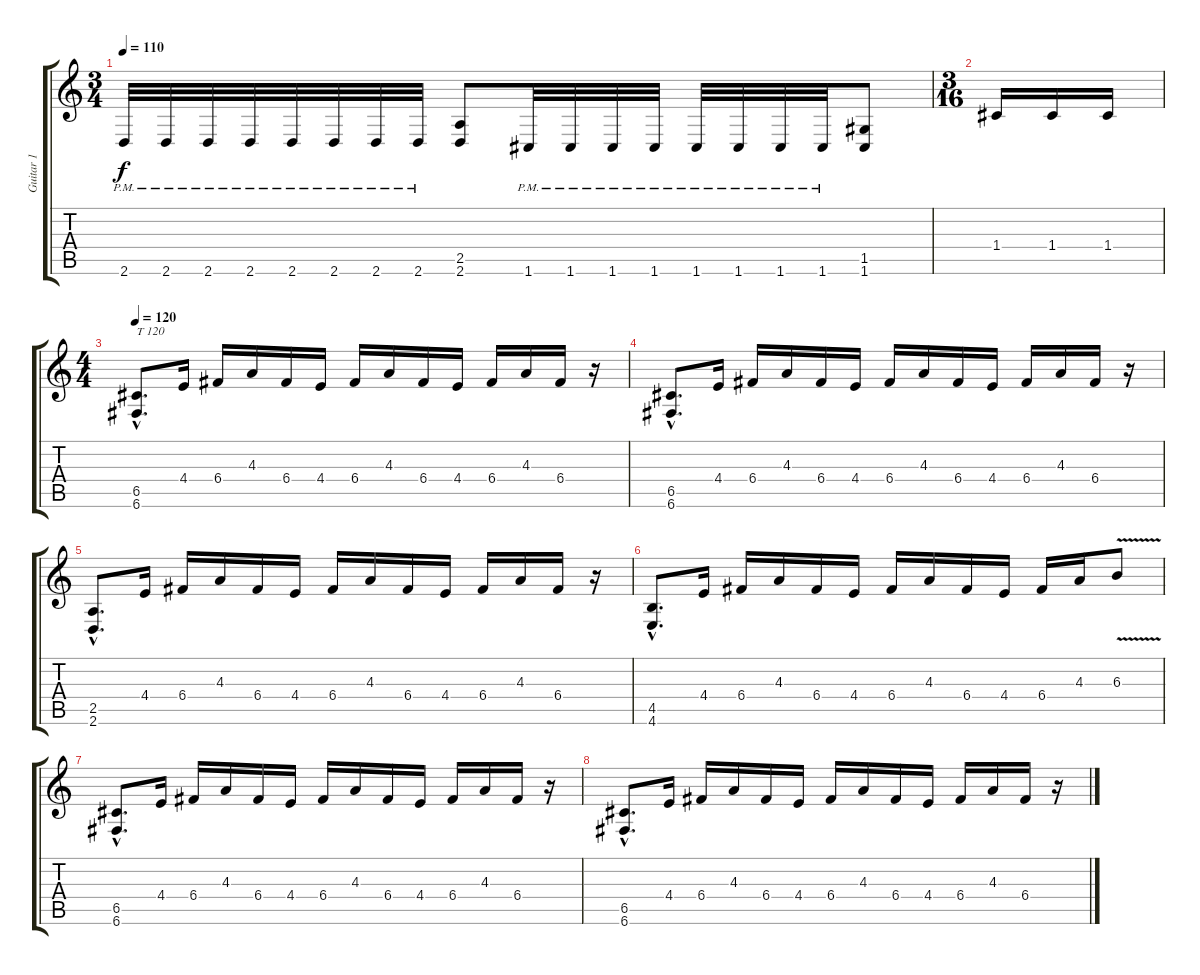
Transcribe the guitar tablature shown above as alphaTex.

\track ("Guitar 1" "Guitar 1") {instrument distortionguitar}
\staff {score tabs}
\tuning (D4 A3 F3 C3 G2 C2) {hide}
\ts (3 4)
\tempo 110
\clef g2
\ks c
2.6{pm}.32{dy f} 2.6{pm}.32 2.6{pm}.32 2.6{pm}.32 2.6{pm}.32 2.6{pm}.32 2.6{pm}.32 2.6{pm}.32 (2.5 2.6).8 1.6{pm}.32 1.6{pm}.32 1.6{pm}.32 1.6{pm}.32 1.6{pm}.32 1.6{pm}.32 1.6{pm}.32 1.6{pm}.32 (1.5 1.6).8 |
\ts (3 16)
1.4.16 1.4.16 1.4.16 |
\ts (4 4)
\tempo 120
(6.5{hac} 6.6{hac}).8{d txt "T 120"} 4.4.16 6.4.16 4.3.16 6.4.16 4.4.16 6.4.16 4.3.16 6.4.16 4.4.16 6.4.16 4.3.16 6.4.16 r.16 |
(6.5{hac} 6.6{hac}).8{d} 4.4.16 6.4.16 4.3.16 6.4.16 4.4.16 6.4.16 4.3.16 6.4.16 4.4.16 6.4.16 4.3.16 6.4.16 r.16 |
(2.5{hac} 2.6{hac}).8{d} 4.4.16 6.4.16 4.3.16 6.4.16 4.4.16 6.4.16 4.3.16 6.4.16 4.4.16 6.4.16 4.3.16 6.4.16 r.16 |
(4.5{hac} 4.6{hac}).8{d} 4.4.16 6.4.16 4.3.16 6.4.16 4.4.16 6.4.16 4.3.16 6.4.16 4.4.16 6.4.16 4.3.16 6.3{v}.8 |
(6.5{hac} 6.6{hac}).8{d} 4.4.16 6.4.16 4.3.16 6.4.16 4.4.16 6.4.16 4.3.16 6.4.16 4.4.16 6.4.16 4.3.16 6.4.16 r.16 |
(6.5{hac} 6.6{hac}).8{d} 4.4.16 6.4.16 4.3.16 6.4.16 4.4.16 6.4.16 4.3.16 6.4.16 4.4.16 6.4.16 4.3.16 6.4.16 r.16
